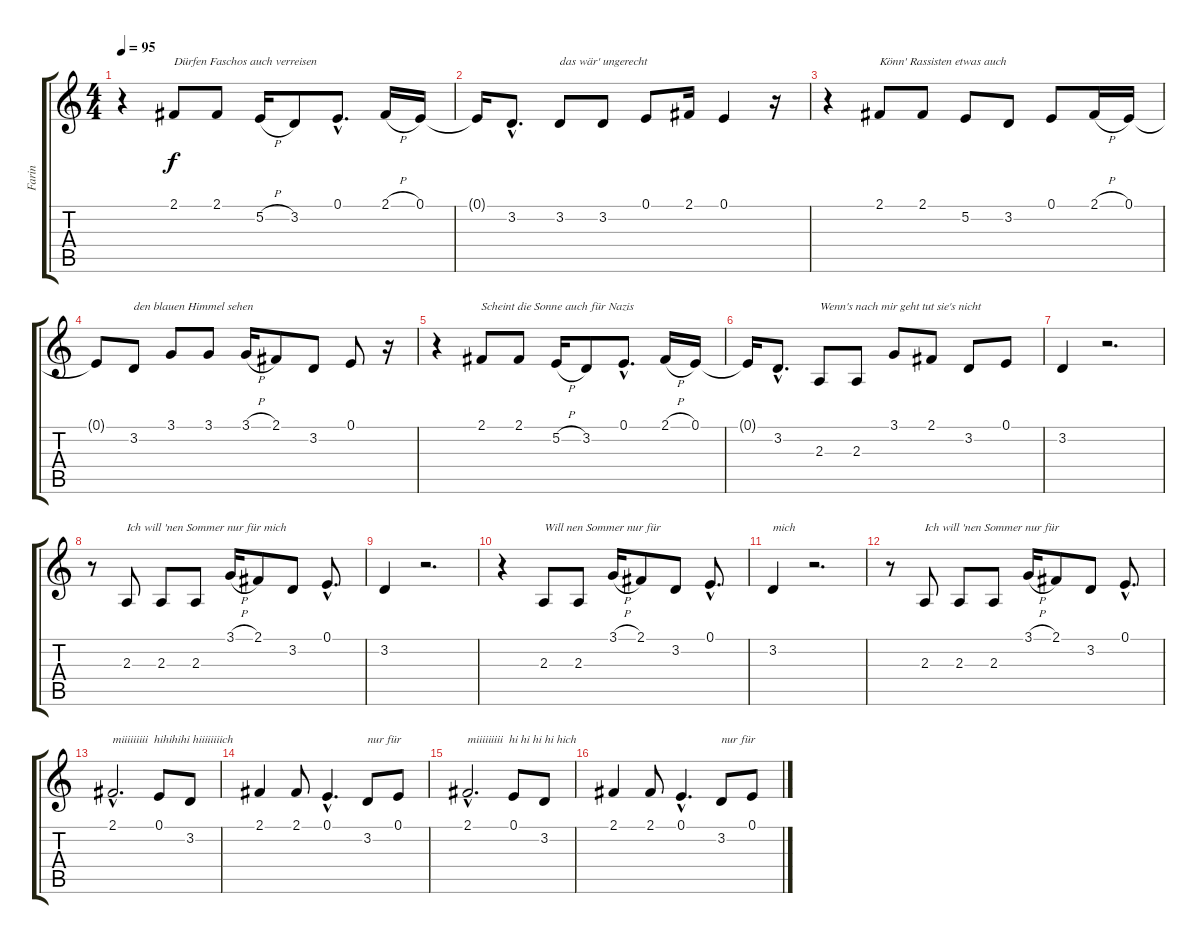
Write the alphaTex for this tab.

\track ("Farin" "Farin") {instrument lead8bassandlead}
\staff {score tabs}
\tuning (E4 B3 G3 D3 A2 E2) {hide}
\ts (4 4)
\tempo 95
\clef g2
\ks c
r.4{dy f} 2.1.8{txt "Dürfen Faschos auch verreisen"} 2.1.8 5.2{h}.16 3.2.8 0.1{hac}.8{d} 2.1{h}.16 0.1.16 |
0.1{t}.16 3.2{hac}.8{d} 3.2.8{txt "das wär' ungerecht"} 3.2.8 0.1.8 2.1.16 0.1.4 r.16 |
r.4 2.1.8{txt "Könn' Rassisten etwas auch "} 2.1.8 5.2.8 3.2.8 0.1.8 2.1{h}.16 0.1.16 |
0.1{t}.8 3.2.8{txt "den blauen Himmel sehen "} 3.1.8 3.1.8 3.1{h}.16 2.1.8 3.2.8 0.1.8 r.16 |
r.4 2.1.8{txt "Scheint die Sonne auch für Nazis"} 2.1.8 5.2{h}.16 3.2.8 0.1{hac}.8{d} 2.1{h}.16 0.1.16 |
0.1{t}.16 3.2{hac}.8{d} 2.3.8{txt "Wenn's nach mir geht tut sie's nicht"} 2.3.8 3.1.8 2.1.8 3.2.8 0.1.8 |
3.2.4 r.2{d} |
r.8 2.3.8{txt "Ich will 'nen Sommer nur für mich"} 2.3.8 2.3.8 3.1{h}.16 2.1.8 3.2.8 0.1{hac}.8{d} |
3.2.4 r.2{d} |
r.4 2.3.8{txt "Will nen Sommer nur für"} 2.3.8 3.1{h}.16 2.1.8 3.2.8 0.1{hac}.8{d} |
3.2.4{txt "mich"} r.2{d} |
r.8 2.3.8{txt "Ich will 'nen Sommer nur für "} 2.3.8 2.3.8 3.1{h}.16 2.1.8 3.2.8 0.1{hac}.8{d} |
2.1{hac}.2{d txt "miiiiiiiii  hihihihi hiiiiiiiich "} 0.1.8 3.2.8 |
2.1.4 2.1.8 0.1{hac}.4{d} 3.2.8{txt "nur für"} 0.1.8 |
2.1{hac}.2{d txt "miiiiiiiii  hi hi hi hi hich"} 0.1.8 3.2.8 |
2.1.4 2.1.8 0.1{hac}.4{d} 3.2.8{txt "nur für"} 0.1.8
